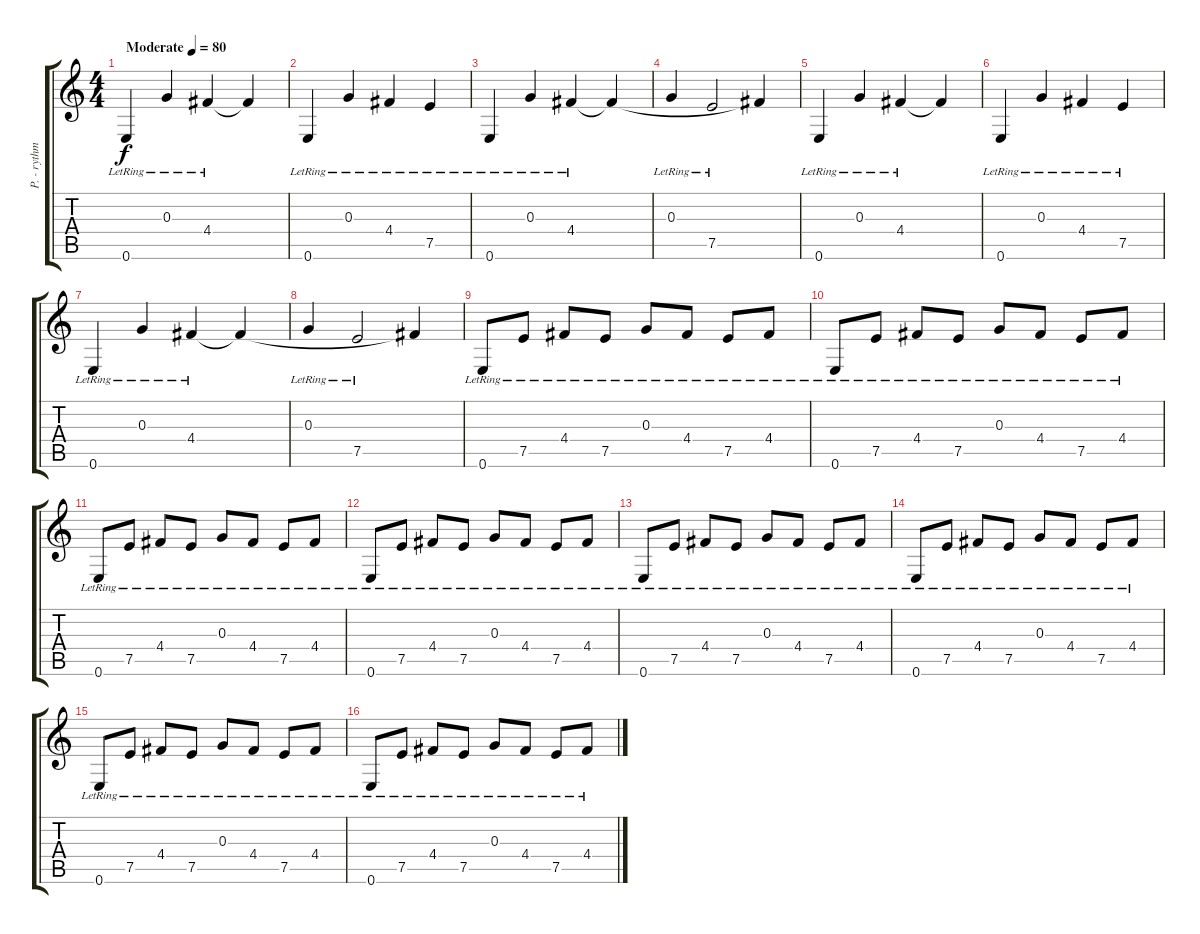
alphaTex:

\track ("P. - rythm guitar" "P. - rythm") {instrument distortionguitar}
\staff {score tabs}
\tuning (E4 B3 G3 D3 A2 E2) {hide}
\ts (4 4)
\tempo (80 "Moderate")
\clef g2
\ks c
0.6{lr}.4{dy f instrument electricguitarclean} 0.3{lr}.4 4.4{lr}.4 4.4{t}.4 |
0.6{lr}.4 0.3{lr}.4 4.4{lr}.4 7.5{lr}.4 |
0.6{lr}.4{instrument electricguitarclean} 0.3{lr}.4 4.4{lr}.4 4.4{t}.4 |
0.3{lr}.4 7.5{lr}.2 4.4{t}.4 |
0.6{lr}.4{instrument electricguitarclean} 0.3{lr}.4 4.4{lr}.4 4.4{t}.4 |
0.6{lr}.4 0.3{lr}.4 4.4{lr}.4 7.5{lr}.4 |
0.6{lr}.4{instrument electricguitarclean} 0.3{lr}.4 4.4{lr}.4 4.4{t}.4 |
0.3{lr}.4 7.5{lr}.2 4.4{t}.4 |
0.6{lr}.8 7.5{lr}.8 4.4{lr}.8 7.5{lr}.8 0.3{lr}.8 4.4{lr}.8 7.5{lr}.8 4.4{lr}.8 |
0.6{lr}.8 7.5{lr}.8 4.4{lr}.8 7.5{lr}.8 0.3{lr}.8 4.4{lr}.8 7.5{lr}.8 4.4{lr}.8 |
0.6{lr}.8 7.5{lr}.8 4.4{lr}.8 7.5{lr}.8 0.3{lr}.8 4.4{lr}.8 7.5{lr}.8 4.4{lr}.8 |
0.6{lr}.8 7.5{lr}.8 4.4{lr}.8 7.5{lr}.8 0.3{lr}.8 4.4{lr}.8 7.5{lr}.8 4.4{lr}.8 |
0.6{lr}.8 7.5{lr}.8 4.4{lr}.8 7.5{lr}.8 0.3{lr}.8 4.4{lr}.8 7.5{lr}.8 4.4{lr}.8 |
0.6{lr}.8 7.5{lr}.8 4.4{lr}.8 7.5{lr}.8 0.3{lr}.8 4.4{lr}.8 7.5{lr}.8 4.4{lr}.8 |
0.6{lr}.8 7.5{lr}.8 4.4{lr}.8 7.5{lr}.8 0.3{lr}.8 4.4{lr}.8 7.5{lr}.8 4.4{lr}.8 |
0.6{lr}.8 7.5{lr}.8 4.4{lr}.8 7.5{lr}.8 0.3{lr}.8 4.4{lr}.8 7.5{lr}.8 4.4{lr}.8
